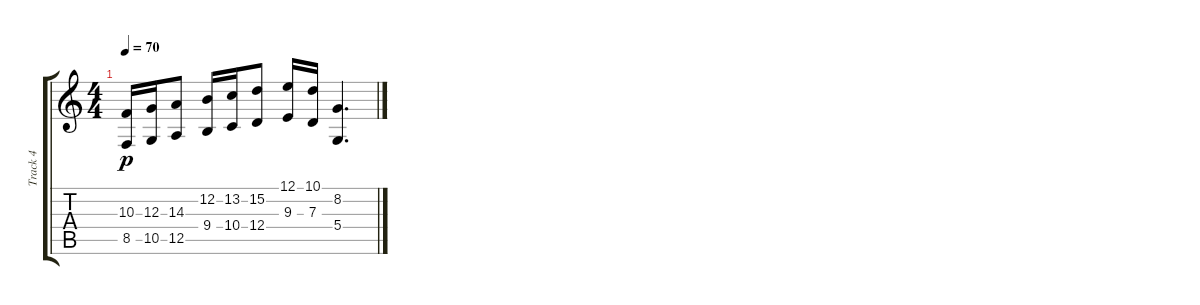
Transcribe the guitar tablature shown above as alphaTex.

\track ("Track 4" "Track 4") {instrument sopranosax}
\staff {score tabs}
\tuning (E4 B3 G3 D3 A2 E2) {hide}
\ts (4 4)
\tempo 70
\clef g2
\ks c
(10.3 8.5).16{dy p} (12.3 10.5).16 (14.3 12.5).8 (12.2 9.4).16 (13.2 10.4).16 (15.2 12.4).8 (12.1 9.3).16 (10.1 7.3).16 (8.2 5.4).4{d}
